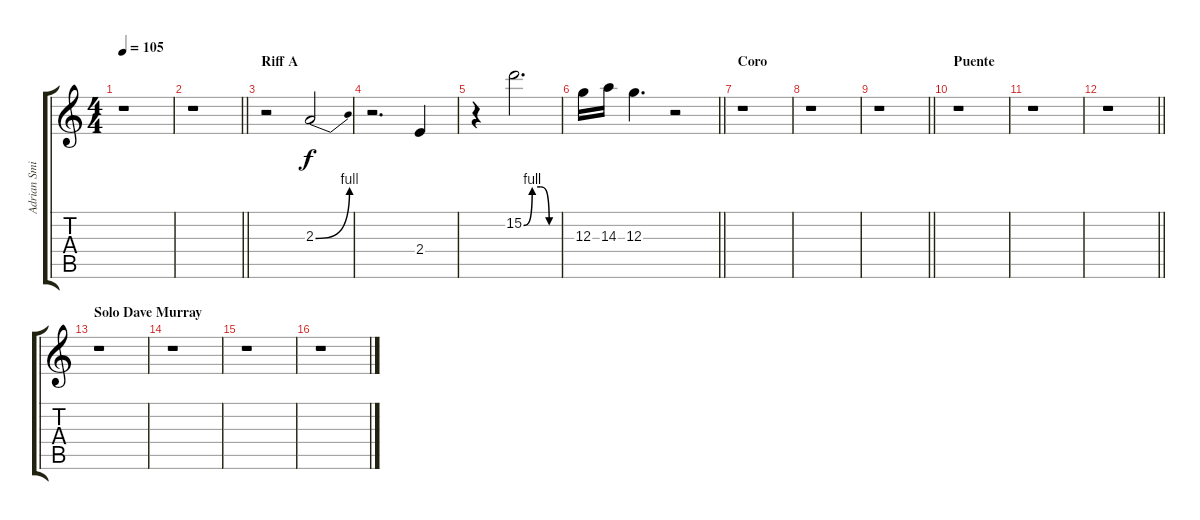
\track ("Adrian Smith" "Adrian Smi") {instrument distortionguitar}
\staff {score tabs}
\tuning (E4 B3 G3 D3 A2 E2) {hide}
\ts (4 4)
\tempo 105
\clef g2
\ks c
r.1{dy f} |
\barLineRight lightlight
r.1 |
\section ("" "Riff A")
r.2{volume 16} 2.3{be (bend 0 0 60 4)}.2 |
r.2{d} 2.4.4 |
r.4 15.2{be (custom 0 0 15 4 30 4 45 0 60 0)}.2{d} |
\barLineRight lightlight
12.3.16 14.3.16 12.3.4{d} r.2 |
\section ("" "Coro")
r.1 |
r.1 |
\barLineRight lightlight
r.1 |
\section ("" "Puente")
r.1 |
r.1 |
\barLineRight lightlight
r.1 |
\section ("" "Solo Dave Murray")
r.1 |
r.1 |
r.1 |
r.1
